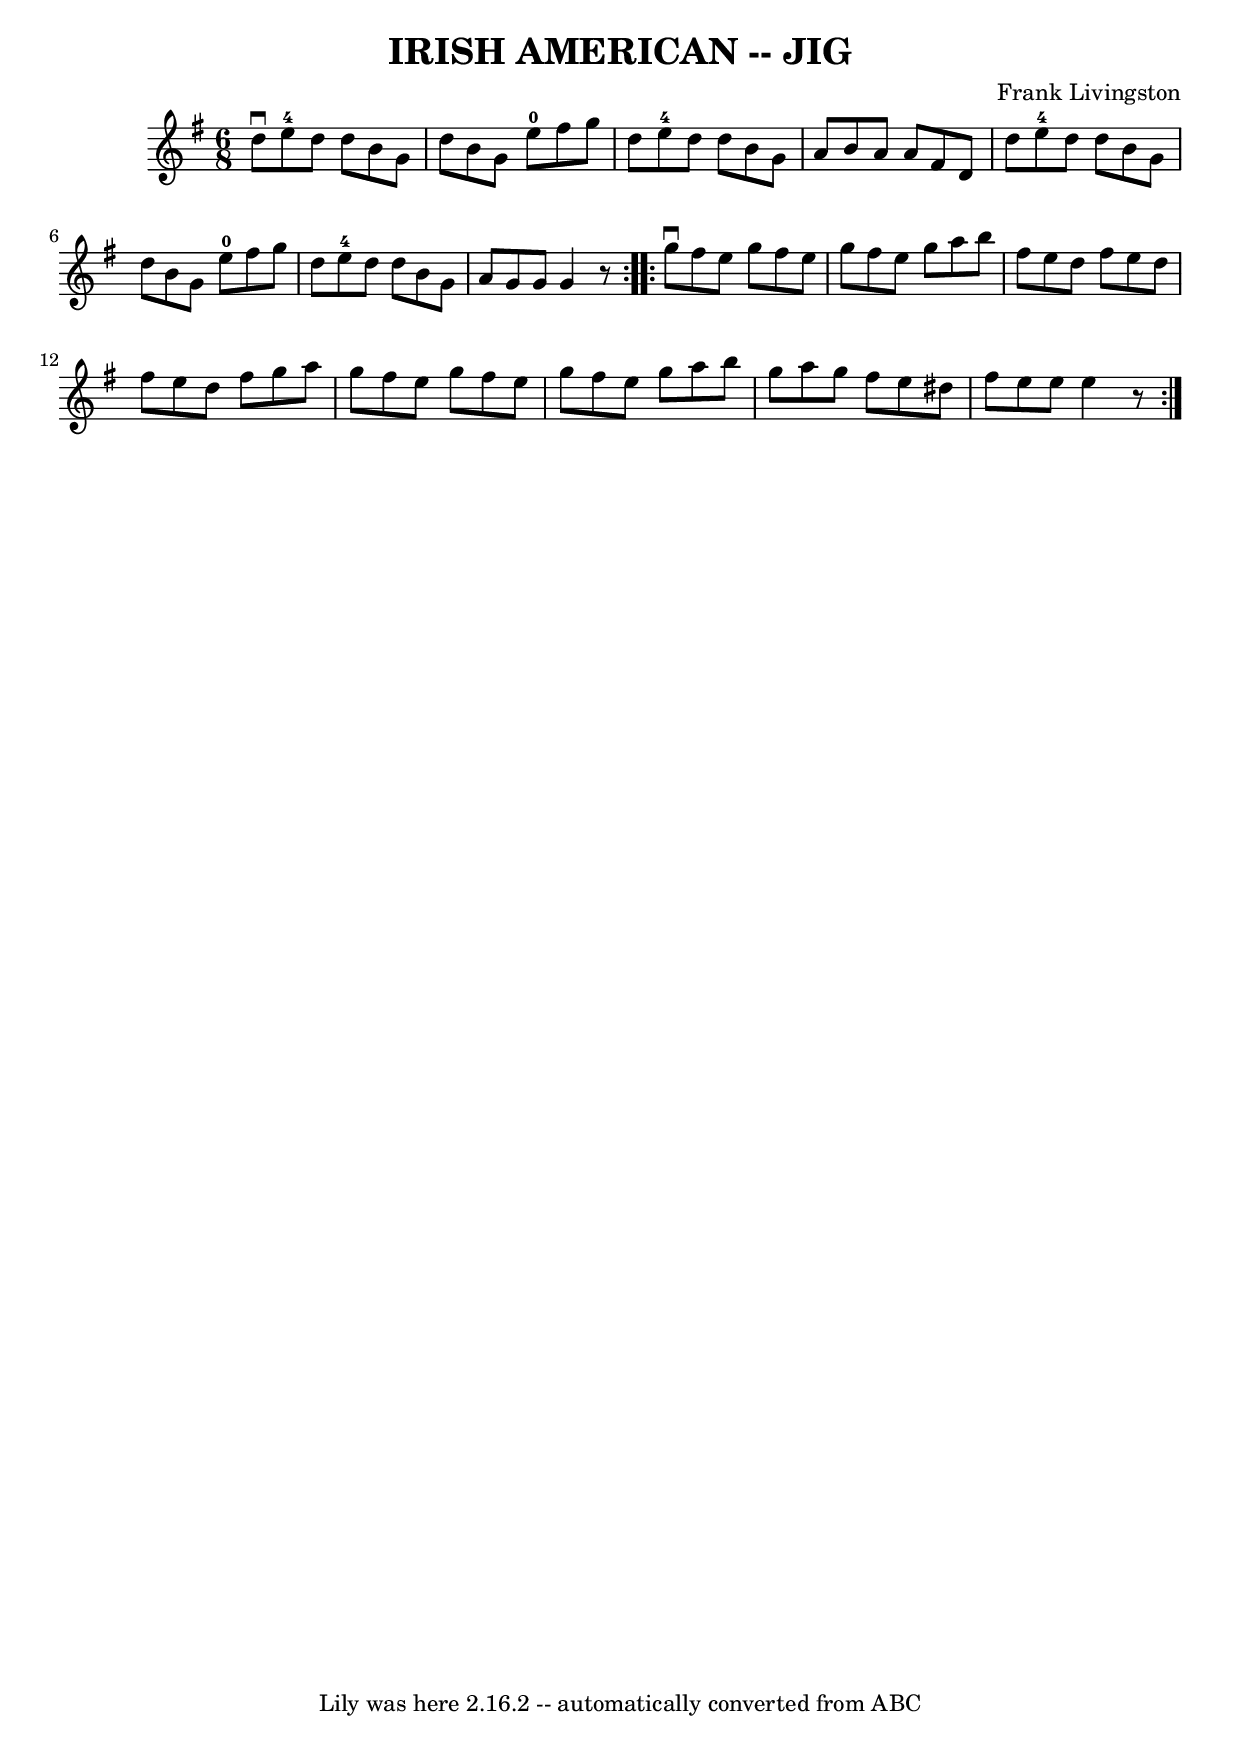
\version "2.16.2"
\include "Mammoth.ily"
\header {
  %% book = "Ryan's Mammoth Collection of Fiddle Tunes"
  composer = "Frank Livingston"
  crossRefNumber = "1"
  footnotes = ""
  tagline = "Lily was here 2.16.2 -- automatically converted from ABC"
  title = "IRISH AMERICAN -- JIG"

}
voicedefault =  {



  \repeat volta 2 {

    \time 6/8 
    \key g \major
 d''8^\downbow e''8-4 d''8 d''8 b'8    
    g'8    |
    d''8 b'8 g'8 e''8-0 fis''8 g''8    
    |
    d''8 e''8-4 d''8 d''8 b'8 g'8    |
    a'8    
    b'8 a'8 a'8 fis'8 d'8        |
    d''8 e''8-4 d''8    
    d''8 b'8 g'8    |
    d''8 b'8 g'8 e''8-0 fis''8    
    g''8    |
    d''8 e''8-4 d''8 d''8 b'8 g'8    |
    
    a'8 g'8 g'8 g'4    r8   
  }     
  \repeat volta 2 {
    g''8^\downbow   
    fis''8 e''8 g''8 fis''8 e''8    |
    g''8 fis''8 e''8   
    g''8 a''8 b''8    |
    fis''8 e''8 d''8 fis''8 e''8    
    d''8    |
    fis''8 e''8 d''8 fis''8 g''8 a''8        
    |
    g''8 fis''8 e''8 g''8 fis''8 e''8    |
    g''8  
    fis''8 e''8 g''8 a''8 b''8    |
    g''8 a''8 g''8    
    fis''8 e''8 dis''8    |
    fis''8 e''8 e''8 e''4    r8   
  } 
  

}

\score{
  <<

    \context Staff="default"
    {
      \voicedefault 
      
    }

  >>
  \layout {
    
  }
  \midi {
  }

}
